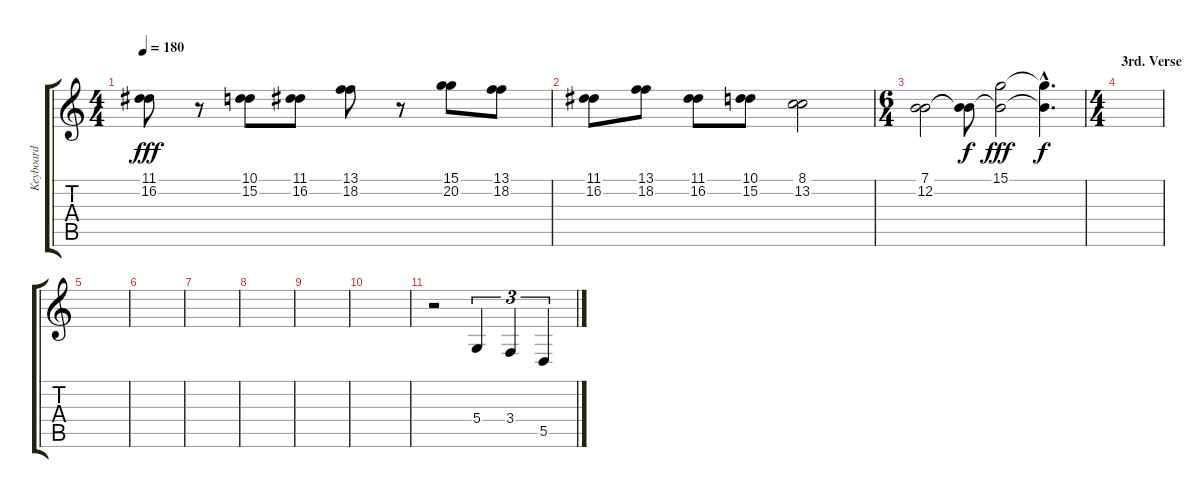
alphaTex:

\track ("Keyboard" "Keyboard") {instrument stringensemble1}
\staff {score tabs}
\tuning (E4 B3 G3 D3 A2 E2) {hide}
\ts (4 4)
\tempo 180
\clef g2
\ks c
(11.1 16.2).8{dy fff} r.8 (10.1 15.2).8 (11.1 16.2).8 (13.1 18.2).8 r.8 (15.1 20.2).8 (13.1 18.2).8 |
(11.1 16.2).8 (13.1 18.2).8 (11.1 16.2).8 (10.1 15.2).8 (8.1 13.2).2 |
\ts (6 4)
(7.1 12.2).2 (7.1{t} 12.2{t}).8{dy f} (15.1 12.2{t}).2{dy fff} (15.1{hac t} 12.2{hac t}).4{d dy f} |
\ts (4 4)
\section ("" "3rd. Verse")
|
|
|
|
|
|
|
r.2 5.4.4{tu (3 2)} 3.4.4{tu (3 2)} 5.5.4{tu (3 2)}
